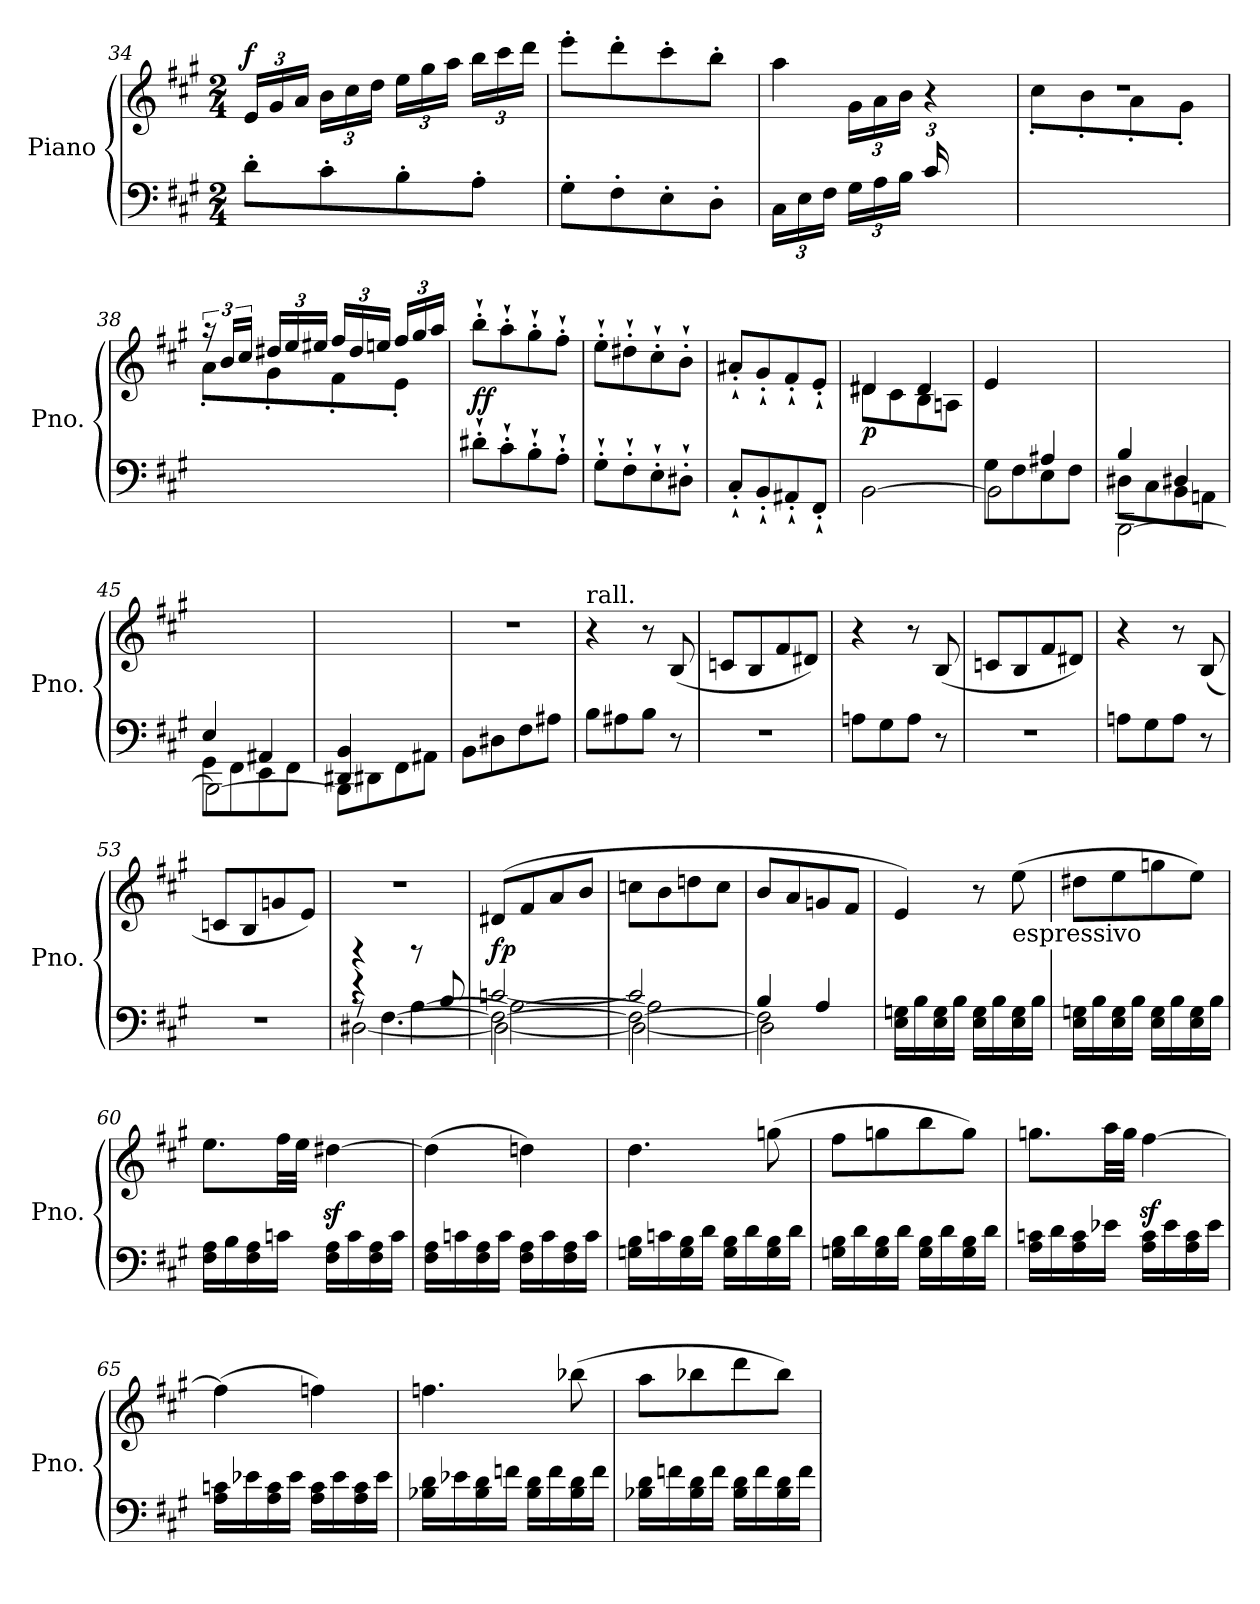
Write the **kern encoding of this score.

**kern	**kern	**dynam
*part1	*part1	*part1
*staff2	*staff1	*staff1/2
*I"Piano	*	*
*I'Pno.	*	*
*clefF4	*clefG2	*
*k[f#c#g#]	*k[f#c#g#]	*
*A:	*A:	*
*M2/4	*M2/4	*
*	*Xbrackettup	*
=34	=34	=34
!	!	!LO:DY:a
8d'\L	24e/LL	f
.	24g#/	.
.	24a/JJ	.
8c#'\	24b\LL	.
.	24cc#\	.
.	24dd\JJ	.
8B'\	24ee\LL	.
.	24gg#\	.
.	24aa\JJ	.
8A'\J	24bb\LL	.
.	24ccc#\	.
.	24ddd\JJ	.
=35	=35	=35
8G#'\L	8eee'\L	.
8F#'\	8ddd'\	.
8E'\	8ccc#'\	.
8D'\J	8bb'\J	.
=36	=36	=36
*Xbrackettup	*	*
*	*^	*
24C#\LL	4aa\	24%7ryy	.
24E\	.	.	.
24F#\JJ	.	.	.
24G#\LL	.	.	.
24A\	.	.	.
24B\JJ	.	.	.
24c#/LL	4r	.	.
24%5ryy	.	24e\	.
.	.	24f#\JJ	.
.	.	24g#\LL	.
.	.	24a\	.
.	.	24b\JJ	.
=37	=37	=37	=37
2ryy	2rdd	8cc#'\L	.
.	.	8b'\	.
.	.	8a'\	.
.	.	8g#'\J	.
=38	=38	=38	=38
*	*brackettup	*	*
2ryy	24raa	8a'\L	.
.	24b/LL	.	.
.	24cc#/JJ	.	.
*	*Xbrackettup	*	*
.	24dd#X/LL	8g#'\	.
.	24ee/	.	.
.	24ee#X/JJ	.	.
.	24ff#/LL	8f#'\	.
.	24dd#/	.	.
.	24een/JJ	.	.
.	24ff#/LL	8e'\J	.
.	24gg#/	.	.
.	24aa/JJ	.	.
*	*v	*v	*
=39	=39	=39
!	!	!LO:DY:b
8d#X'`\L	8bb'`\L	ff
8c#'`\	8aa'`\	.
8B'`\	8gg#'`\	.
8A'`\J	8ff#'`\J	.
=40	=40	=40
8G#'`\L	8ee'`\L	.
8F#'`\	8dd#X'`\	.
8E'`\	8cc#'`\	.
8D#X'`\J	8b'`\J	.
=41	=41	=41
8C#'`/L	8a#X'`/L	.
8BB'`/	8g#'`/	.
8AA#X'`/	8f#'`/	.
8FF#'`/J	8e'`/J	.
=42	=42	=42
*	*^	*
!	!	!	!LO:DY:b
[2BB\	4d#X/	8d#X\L	p
.	.	8c#\	.
.	4d#/	8B\	.
.	.	8An\J	.
*	*v	*v	*
=43	=43	=43
*^	*	*
*	*^	*	*
4ryy	8G#\L	2BB\]	(>4e/	.
.	8F#\	.	.	.
4A#X/	8E\	.	4ryy	.
.	8F#\J	.	.	.
=44	=44	=44	=44	=44
4B/	8D#X\L	[2BBB\	2ryy	.
.	8C#\	.	.	.
4D#X/	8BB\	.	.	.
.	8AAn\J	.	.	.
=45	=45	=45	=45	=45
4E/	8GG#\L	2BBB\_	2ryy	.
.	8FF#\	.	.	.
4AA#X/	8EE\	.	.	.
.	8FF#\J	.	.	.
=46	=46	=46	=46	=46
4DD#X/ 4BB/)	2ryy	8BBB\L]	4ryy	.
.	.	8DD#X\	.	.
4ryy	.	8FF#\	4ryy	.
.	.	8AA#X\J	.	.
*v	*v	*v	*	*
=47	=47	=47
8BB\L	2r	.
8D#X\	.	.
8F#\	.	.
8A#X\J	.	.
=48	=48	=48
!	!LO:TX:a:t=rall.	!
8B\L	4r	.
8A#X\	.	.
8B\J	8r	.
8r	(<8B/	.
=49	=49	=49
2r	8cn/L	.
.	8B/	.
.	8f#/	.
.	8d#X/J)	.
=50	=50	=50
8An\L	4r	.
8G#\	.	.
8A\J	8r	.
8r	(<8B/	.
=51	=51	=51
2r	8cn/L	.
.	8B/	.
.	8f#/	.
.	8d#X/J)	.
=52	=52	=52
8An\L	4r	.
8G#\	.	.
8A\J	8r	.
8r	(<8B/	.
=53	=53	=53
2r	8cn/L	.
.	8B/	.
.	8gn/	.
.	8e/J)	.
=54	=54	=54
*^	*	*
*	*^	*	*
*	*	*^	*	*
8rA	[2D#X\	4re	4rdd	2r	.
[4.F#\	.	.	.	.	.
.	.	[4A\	8rdd	.	.
.	.	.	8B/	.	.
=55	=55	=55	=55	=55	=55
!	!	!	!	!	!LO:DY:a=2
2F#\_	2D#\_	2A\_	[2cn/	(>8d#X/L	fp
.	.	.	.	8f#/	.
.	.	.	.	8a/	.
.	.	.	.	8b/J	.
=56	=56	=56	=56	=56	=56
2F#\_	2D#\_	2A\]	2c/]	8ccn\L	.
.	.	.	.	8b\	.
.	.	.	.	8ddn\	.
.	.	.	.	8cc\J	.
*	*	*v	*v	*	*
=57	=57	=57	=57	=57
2F#\]	2D#\]	4B/	8b/L	.
.	.	.	8a/	.
.	.	4A/	8gn/	.
.	.	.	8f#/J	.
*v	*v	*v	*	*
=58	=58	=58
16E\ 16Gn\LL	4e/)	.
16B\	.	.
16E\ 16G\	.	.
16B\JJ	.	.
16E\ 16G\LL	8r	.
16B\	.	.
!	!LO:TX:b:t=espressivo	!
16E\ 16G\	(>8ee\	.
16B\JJ	.	.
=59	=59	=59
16E\ 16Gn\LL	8dd#X\L	.
16B\	.	.
16E\ 16G\	8ee\	.
16B\JJ	.	.
16E\ 16G\LL	8ggn\	.
16B\	.	.
16E\ 16G\	8ee\J)	.
16B\JJ	.	.
=60	=60	=60
16F#\ 16A\LL	8.ee\L	.
16B\	.	.
16F#\ 16A\	.	.
16cn\JJ	32ff#\LL	.
.	32ee\JJJ	.
16F#\ 16A\LL	[4dd#Xz<\	.
16c\	.	.
16F#\ 16A\	.	.
16c\JJ	.	.
=61	=61	=61
16F#\ 16A\LL	(>4dd#\]	.
16cn\	.	.
16F#\ 16A\	.	.
16c\JJ	.	.
16F#\ 16A\LL	4ddn\)	.
16c\	.	.
16F#\ 16A\	.	.
16c\JJ	.	.
=62	=62	=62
16Gn\ 16B\LL	4.dd\	.
16cn\	.	.
16G\ 16B\	.	.
16d\JJ	.	.
16G\ 16B\LL	.	.
16d\	.	.
16G\ 16B\	(>8ggn\	.
16d\JJ	.	.
=63	=63	=63
16Gn\ 16B\LL	8ff#\L	.
16d\	.	.
16G\ 16B\	8ggn\	.
16d\JJ	.	.
16G\ 16B\LL	8bb\	.
16d\	.	.
16G\ 16B\	8gg\J)	.
16d\JJ	.	.
=64	=64	=64
16A\ 16cn\LL	8.ggn\L	.
16d\	.	.
16A\ 16c\	.	.
16e-X\JJ	32aa\LL	.
.	32gg\JJJ	.
16A\ 16c\LL	[4ff#z<\	.
16e-\	.	.
16A\ 16c\	.	.
16e-\JJ	.	.
=65	=65	=65
16A\ 16cn\LL	(>4ff#\]	.
16e-X\	.	.
16A\ 16c\	.	.
16e-\JJ	.	.
16A\ 16c\LL	4ffn\)	.
16e-\	.	.
16A\ 16c\	.	.
16e-\JJ	.	.
=66	=66	=66
16B-X\ 16d\LL	4.ffn\	.
16e-X\	.	.
16B-\ 16d\	.	.
16fn\JJ	.	.
16B-\ 16d\LL	.	.
16f\	.	.
16B-\ 16d\	(>8bb-X\	.
16f\JJ	.	.
=67	=67	=67
16B-X\ 16d\LL	8aa\L	.
16fn\	.	.
16B-\ 16d\	8bb-X\	.
16f\JJ	.	.
16B-\ 16d\LL	8ddd\	.
16f\	.	.
16B-\ 16d\	8bb-\J)	.
16f\JJ	.	.
=	=	=
*-	*-	*-
